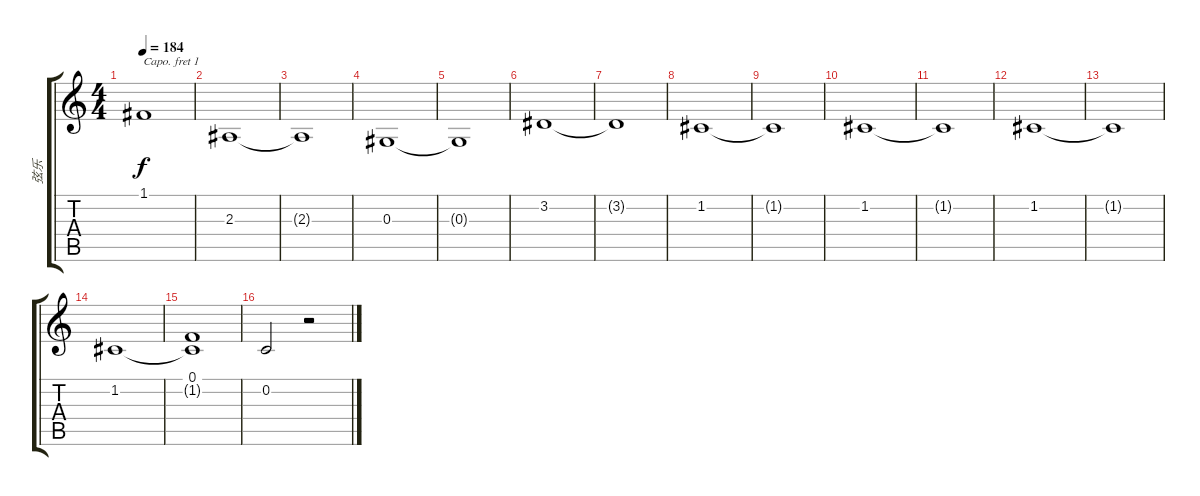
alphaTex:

\track ("弦乐" "弦乐") {instrument stringensemble1}
\staff {score tabs}
\capo 1
\tuning (E4 B3 G3 D3 A2 E2) {hide}
\ts (4 4)
\tempo 184
\clef g2
\ks c
1.1{t}.1{dy f} |
2.3.1{volume 14} |
2.3{t}.1 |
0.3.1 |
0.3{t}.1 |
3.2.1{volume 10} |
3.2{t}.1 |
1.2.1 |
1.2{t}.1 |
1.2.1 |
1.2{t}.1 |
1.2.1 |
1.2{t}.1 |
1.2.1 |
(0.1 1.2{t}).1 |
0.2.2 r.2
